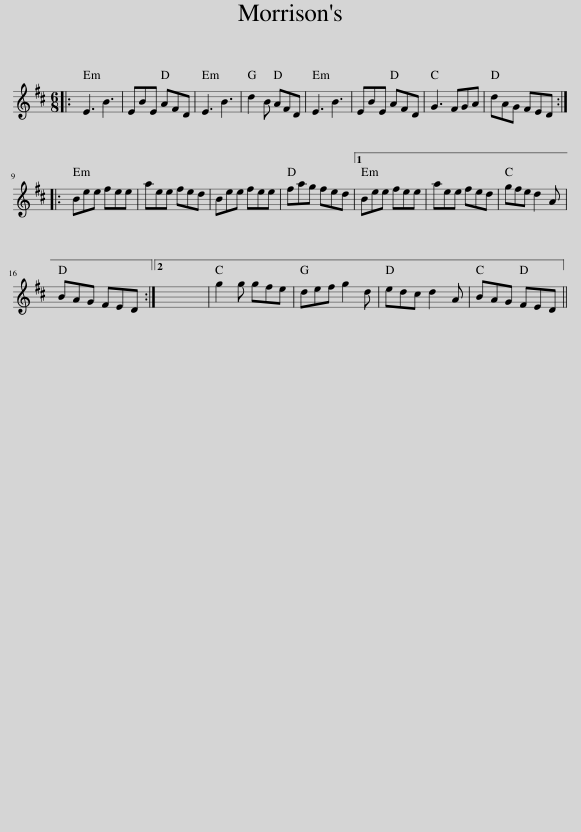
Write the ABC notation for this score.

X:1
L:1/8
M:6/8
I:linebreak $
K:D
V:1 treble
V:1
|: E3 B3 | EBE AFD | E3 B3 | d2 B AFD | E3 B3 | %5
 EBE AFD | G3 FGA | dAG FED ::$ Bee fee | aee fed | %10
 Bee fee | fag fed |1 Bee fee | aee fed | gfe d2 A |$ %15
 BAG FED :|2 x6 | g2 g gfe | def g2 d | edc d2 A | %20
 BAG FED || %21
